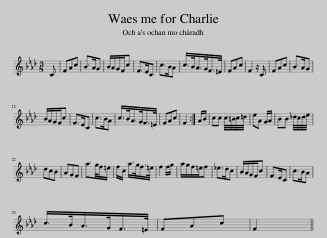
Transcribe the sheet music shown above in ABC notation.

X:1
L:1/8
M:3/8
I:linebreak $
K:Fmin
V:1 treble
V:1
 C | FAc | B>AG | B/A/G/F/c | F>EC | %5
 c>BA | c/>B/A/>G/F/>=E/ | FAc | F2 z/ C/ | FAc | %10
 B>AG |$ B/A/G/F/c | F>EC | c>BA | c/>B/A/>G/F/>=E/ | %15
 FAc | F2 :| A/B/ | cc c/4=B/4c/4=d/4 | eA G/A/ | %20
 BB _d/4c/4d/4e/4 |$ dcB | AGF | a3/2g/4f/=e/ | f/c/ a/>g/f/>=e/ | %25
 f2 f/g/ | a/g/f/=e/f | _e>dc | B/A/G/F/c | F>EC | %30
 c>BA |$ c/>B/A/>G/F/>=E/ | FAc | F2 || %34
